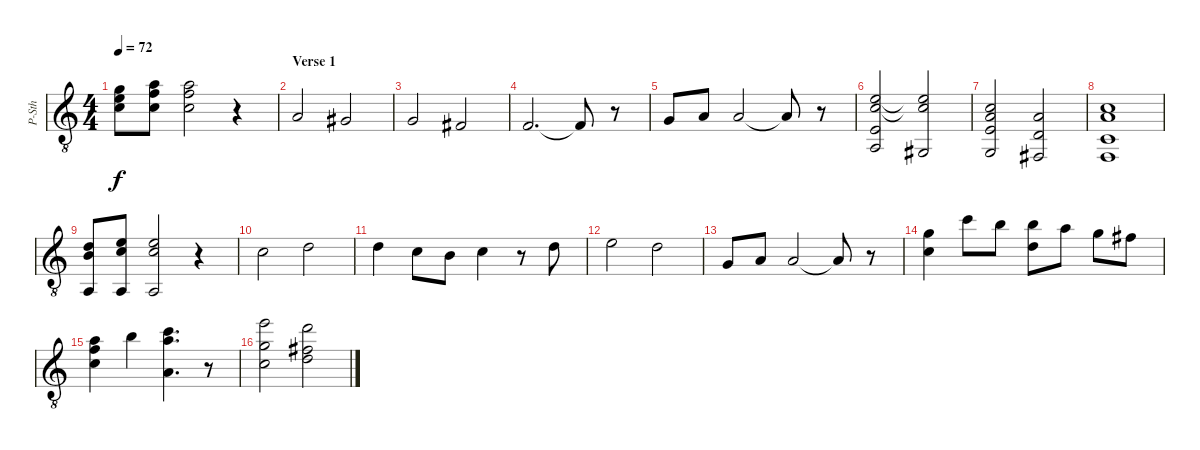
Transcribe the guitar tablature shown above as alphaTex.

\defaultSystemsLayout 4
\bracketExtendMode groupsimilarinstruments
\otherSystemsTrackNameOrientation horizontal
\track ("Flute Synth (Jones)" "P-Sth") {instrument pad2warm}
\staff {score}
\tuning (E4 B3 G3 D3 A2 E2)
\ts (4 4)
\tempo 72
\clef g2
\ottava 8vb
\ks c
(8.2 0.1 5.3).8{dy f beam Down} (5.1 6.2 5.3).8{beam Down} (5.1 6.2 5.3).2{beam Down} r.4{beam Down} |
\section ("" "Verse 1")
2.3.2{beam Up} 1.3{acc #}.2{beam Up} |
0.3.2{beam Up} 4.4{acc #}.2{beam Up} |
3.4.2{d beam Up} 3.4{t}.8{beam Up} r.8{beam Up} |
0.3.8{beam Up} 2.3.8{beam Up} 2.3.2{beam Up} 2.3{t}.8{beam Up} r.8{beam Up} |
(0.1 1.2 2.4 0.5).2{beam Up} (4.6{acc #} 1.2{t} 0.1{t}).2{beam Up} |
(1.2 2.3 2.4 3.6).2{beam Up} (2.3 0.4 2.6{acc #}).2{beam Up} |
(1.2 2.3 3.5 1.6).1{beam Up} |
(3.2 4.3 0.5).8{beam Up} (0.1 1.2 0.5).8{beam Up} (0.1 1.2 0.5).2{beam Up} r.4{beam Up} |
1.2.2{beam Down} 3.2.2{beam Down} |
3.2.4{beam Down} 1.2.8{beam Down} 0.2.8{beam Down} 1.2.4{beam Down} r.8{beam Down} 3.2.8{beam Down} |
5.2.2{beam Down} 3.2.2{beam Down} |
0.3.8{beam Up} 2.3.8{beam Up} 2.3.2{beam Up} 2.3{t}.8{beam Up} r.8{beam Up} |
(3.1 1.2).4{beam Down} 8.1.8{beam Down} 7.1.8{beam Down} (7.1 7.3).8{beam Down} 5.1.8{beam Down} 3.1.8{beam Down} 2.1{acc #}.8{beam Down} |
(5.1 6.2 5.3).4{beam Down} 7.1.4{beam Down} (8.1 10.2 7.4).4{d beam Down} r.8{beam Down} |
(12.1 12.3 10.4).2{beam Down} (10.1 7.2{acc #} 7.3).2{beam Down}
